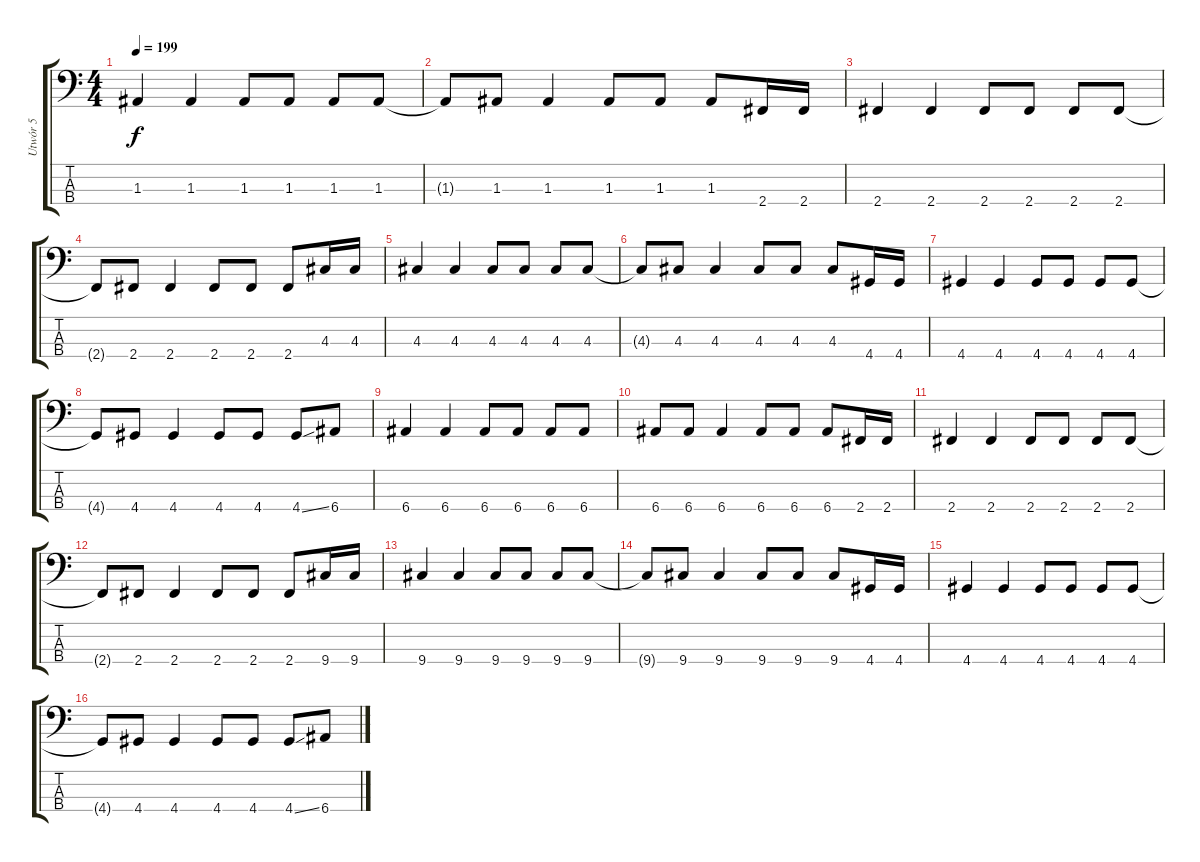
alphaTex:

\track ("Utwór 5" "Utwór 5") {instrument electricbassfinger}
\staff {score tabs}
\tuning (G2 D2 A1 E1) {hide}
\ts (4 4)
\tempo 199
\clef f4
\ks c
1.3.4{dy f} 1.3.4 1.3.8 1.3.8 1.3.8 1.3.8 |
1.3{t}.8 1.3.8 1.3.4 1.3.8 1.3.8 1.3.8 2.4.16 2.4.16 |
2.4.4 2.4.4 2.4.8 2.4.8 2.4.8 2.4.8 |
2.4{t}.8 2.4.8 2.4.4 2.4.8 2.4.8 2.4.8 4.3.16 4.3.16 |
4.3.4 4.3.4 4.3.8 4.3.8 4.3.8 4.3.8 |
4.3{t}.8 4.3.8 4.3.4 4.3.8 4.3.8 4.3.8 4.4.16 4.4.16 |
4.4.4 4.4.4 4.4.8 4.4.8 4.4.8 4.4.8 |
4.4{t}.8 4.4.8 4.4.4 4.4.8 4.4.8 4.4{ss}.8 6.4.8 |
6.4.4 6.4.4 6.4.8 6.4.8 6.4.8 6.4.8 |
6.4.8 6.4.8 6.4.4 6.4.8 6.4.8 6.4.8 2.4.16 2.4.16 |
2.4.4 2.4.4 2.4.8 2.4.8 2.4.8 2.4.8 |
2.4{t}.8 2.4.8 2.4.4 2.4.8 2.4.8 2.4.8 9.4.16 9.4.16 |
9.4.4 9.4.4 9.4.8 9.4.8 9.4.8 9.4.8 |
9.4{t}.8 9.4.8 9.4.4 9.4.8 9.4.8 9.4.8 4.4.16 4.4.16 |
4.4.4 4.4.4 4.4.8 4.4.8 4.4.8 4.4.8 |
4.4{t}.8 4.4.8 4.4.4 4.4.8 4.4.8 4.4{ss}.8 6.4.8
